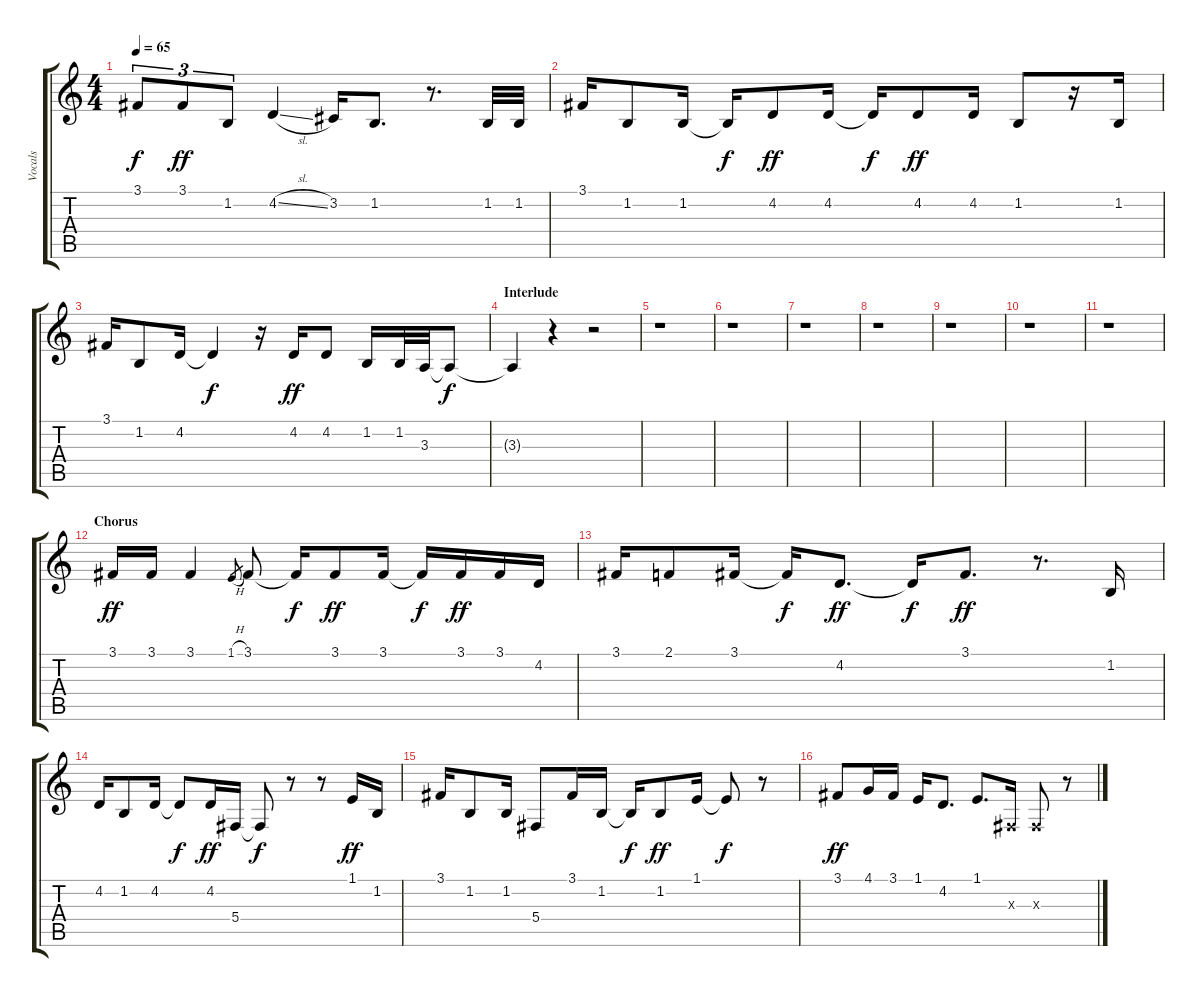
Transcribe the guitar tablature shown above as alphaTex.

\track ("Vocals" "Vocals") {instrument violin}
\staff {score tabs}
\tuning (Eb4 Bb3 Gb3 Db3 Ab2 Eb2) {hide}
\ts (4 4)
\tempo 65
\clef g2
\ks c
3.1{t}.8{tu (3 2) dy f} 3.1.8{tu (3 2) dy ff} 1.2.8{tu (3 2)} 4.2{sl}.4 3.2.16 1.2.8{d} r.8{d} 1.2.32 1.2.32 |
3.1.16 1.2.8 1.2.16 1.2{t}.16{dy f} 4.2.8{dy ff} 4.2.16 4.2{t}.16{dy f} 4.2.8{dy ff} 4.2.16 1.2.8 r.16 1.2.16 |
3.1.16 1.2.8 4.2.16 4.2{t}.4{dy f} r.16 4.2.16{dy ff} 4.2.8 1.2.16 1.2.32 3.3.32 3.3{t}.8{dy f} |
\section ("" "Interlude")
3.3{t}.4 r.4 r.2 |
r.1 |
r.1 |
r.1 |
r.1 |
r.1 |
r.1 |
r.1 |
\section ("" "Chorus")
3.1.16{dy ff} 3.1.16 3.1.4 1.1{h}.8{gr} 3.1.8 3.1{t}.16{dy f} 3.1.8{dy ff} 3.1.16 3.1{t}.16{dy f} 3.1.16{dy ff} 3.1.16 4.2.16 |
3.1.16 2.1.8 3.1.16 3.1{t}.16{dy f} 4.2.8{d dy ff} 4.2{t}.16{dy f} 3.1.8{d dy ff} r.8{d} 1.2.16 |
4.2.16 1.2.8 4.2.16 4.2{t}.8{dy f} 4.2.16{dy ff} 5.4.16 5.4{t}.8{dy f} r.8 r.8 1.1.16{dy ff} 1.2.16 |
3.1.16 1.2.8 1.2.16 5.4.8 3.1.16 1.2.16 1.2{t}.16{dy f} 1.2.8{dy ff} 1.1.16 1.1{t}.8{dy f} r.8 |
3.1.8{dy ff} 4.1.16 3.1.16 1.1.16 4.2.8{d} 1.1.8{d} 0.3{x}.16 0.3{x}.8 r.8
